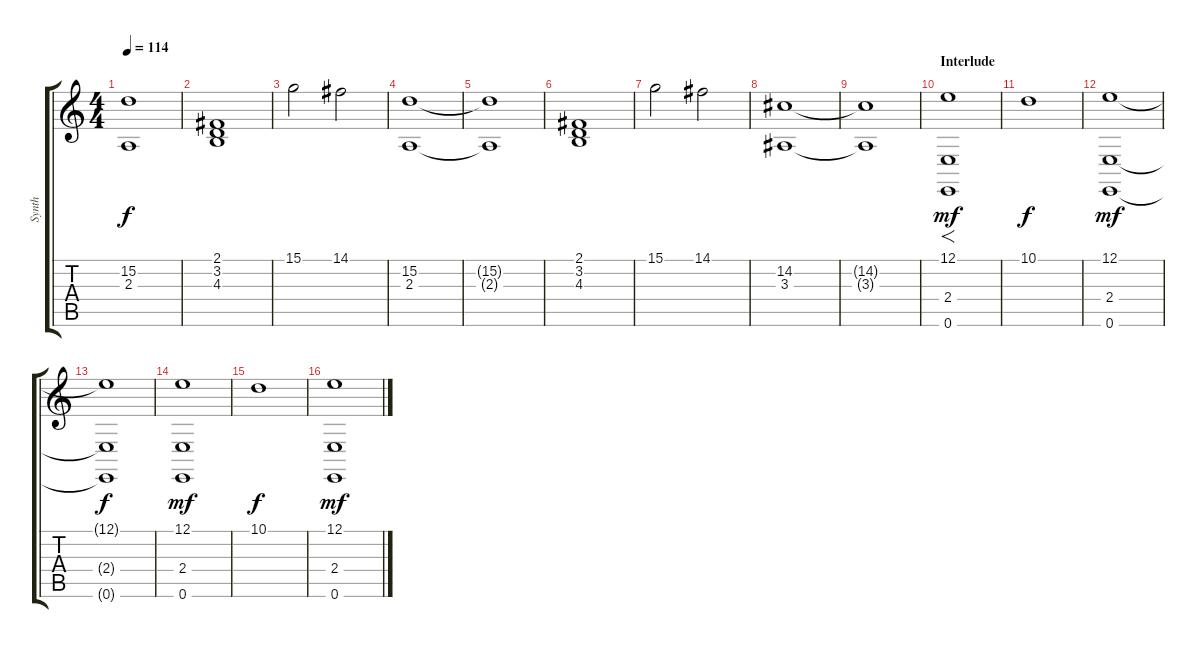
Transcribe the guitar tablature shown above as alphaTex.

\track ("Synth" "Synth") {instrument stringensemble1}
\staff {score tabs}
\tuning (E4 B3 G3 D3 A2 E2) {hide}
\ts (4 4)
\tempo 114
\clef g2
\ks c
(15.2{t} 2.3{t}).1{dy f} |
(2.1 3.2 4.3).1 |
15.1.2 14.1.2 |
(15.2 2.3).1 |
(15.2{t} 2.3{t}).1 |
(2.1 3.2 4.3).1 |
15.1.2 14.1.2 |
(14.2 3.3).1 |
(14.2{t} 3.3{t}).1 |
\section ("" "Interlude")
(12.1 2.4 0.6).1{f dy mf} |
10.1.1{dy f} |
(12.1 2.4 0.6).1{dy mf} |
(12.1{t} 2.4{t} 0.6{t}).1{dy f} |
(12.1 2.4 0.6).1{dy mf} |
10.1.1{dy f} |
(12.1 2.4 0.6).1{dy mf}
